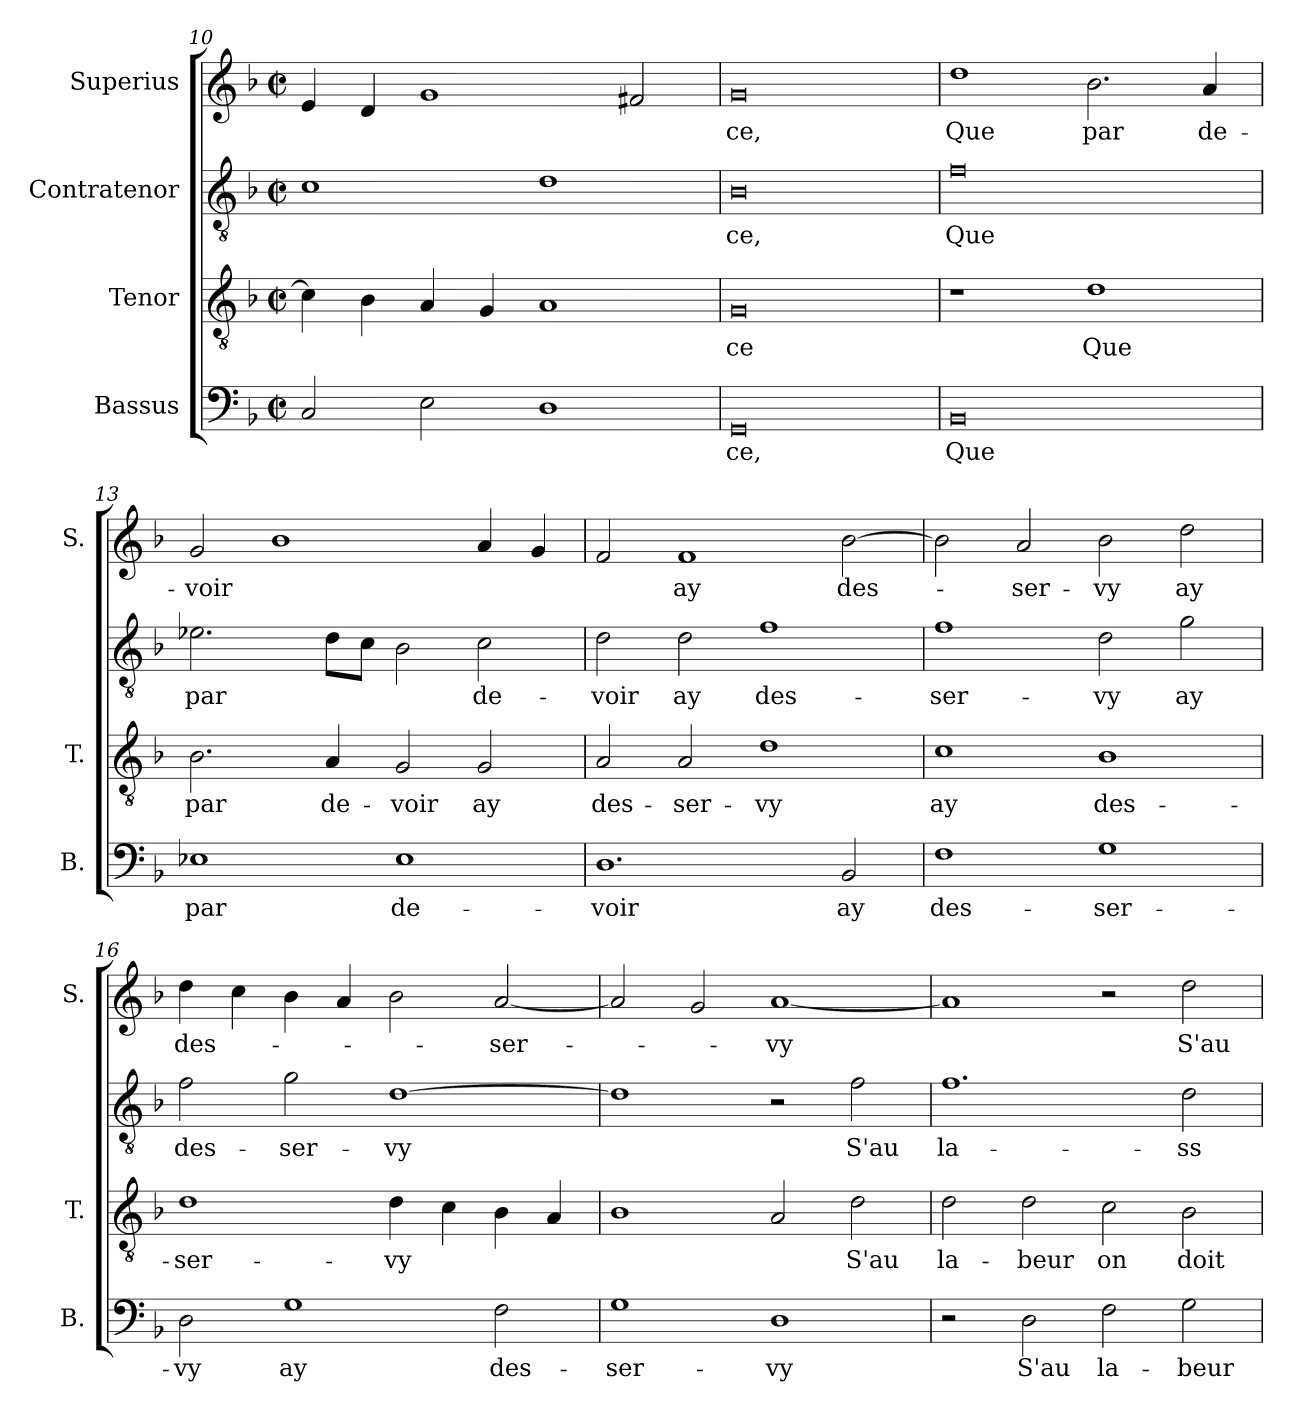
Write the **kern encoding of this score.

**kern	**text	**kern	**text	**kern	**text	**kern	**text
*part4	*part4	*part3	*part3	*part2	*part2	*part1	*part1
*staff4	*staff4	*staff3	*staff3	*staff2	*staff2	*staff1	*staff1
*I"Bassus	*	*I"Tenor	*	*I"Contratenor	*	*I"Superius	*
*I'B.	*	*I'T.	*	*	*	*I'S.	*
*clefF4	*	*clefGv2	*	*clefGv2	*	*clefG2	*
*k[b-]	*	*k[b-]	*	*k[b-]	*	*k[b-]	*
*F:	*	*F:	*	*F:	*	*F:	*
*M2/2	*	*M2/2	*	*M2/2	*	*M2/2	*
*met(c|)	*	*met(c|)	*	*met(c|)	*	*met(c|)	*
=10	=10	=10	=10	=10	=10	=10	=10
2C/	.	4c\]	.	1c\	.	4e/	.
.	.	4B-\	.	.	.	4d/	.
2E\	.	4A/	.	.	.	1g/	.
.	.	4G/	.	.	.	.	.
1D\	.	1A/	.	1d\	.	.	.
.	.	.	.	.	.	2f#X/	.
=11	=11	=11	=11	=11	=11	=11	=11
0GG/	-ce,	0G/	-ce	0B-\	-ce,	0g/	-ce,
!!LO:LB:g=z
=12	=12	=12	=12	=12	=12	=12	=12
0BB-/	Que	1r	.	0f\	Que	1dd\	Que
.	.	1d\	Que	.	.	2.b-\	par
.	.	.	.	.	.	4a/	de-
=13	=13	=13	=13	=13	=13	=13	=13
1E-X\	par	2.B-\	par	2.e-X\	par	2g/	-voir
.	.	.	.	.	.	1b-\	.
.	.	4A/	de-	8d\L	.	.	.
.	.	.	.	8c\J	.	.	.
1E-\	de-	2G/	-voir	2B-\	.	.	.
.	.	2G/	ay	2c\	de-	4a/	.
.	.	.	.	.	.	4g/	.
=14	=14	=14	=14	=14	=14	=14	=14
1.D\	-voir	2A/	des-	2d\	-voir	2f/	.
.	.	2A/	-ser-	2d\	ay	1f/	ay
.	.	1d\	-vy	1f\	des-	.	.
2BB-/	ay	.	.	.	.	[2b-\	des-
=15	=15	=15	=15	=15	=15	=15	=15
1F\	des-	1c\	ay	1f\	-ser-	2b-\]	.
.	.	.	.	.	.	2a/	-ser-
1G\	-ser-	1B-\	des-	2d\	-vy	2b-\	-vy
.	.	.	.	2g\	ay	2dd\	ay
=16	=16	=16	=16	=16	=16	=16	=16
2D\	-vy	1d\	-ser-	2f\	des-	4dd\	des-
.	.	.	.	.	.	4cc\	.
1G\	ay	.	.	2g\	-ser-	4b-\	.
.	.	.	.	.	.	4a/	.
.	.	4d\	-vy	[1d\	-vy	2b-\	.
.	.	4c\	.	.	.	.	.
2F\	des-	4B-\	.	.	.	[2a/	-ser-
.	.	4A/	.	.	.	.	.
=17	=17	=17	=17	=17	=17	=17	=17
1G\	-ser-	1B-\	.	1d\]	.	2a/]	.
.	.	.	.	.	.	2g/	.
1D\	-vy	2A/	.	2r	.	[1a/	-vy
.	.	2d\	S'au	2f\	S'au	.	.
!!LO:PB:g=z
=18	=18	=18	=18	=18	=18	=18	=18
2r	.	2d\	la-	1.f\	la-	1a/]	.
2D\	S'au	2d\	-beur	.	.	.	.
2F\	la-	2c\	on	.	.	2r	.
2G\	-beur	2B-\	doit	2d\	ss	2dd\	S'au
=	=	=	=	=	=	=	=
*-	*-	*-	*-	*-	*-	*-	*-
